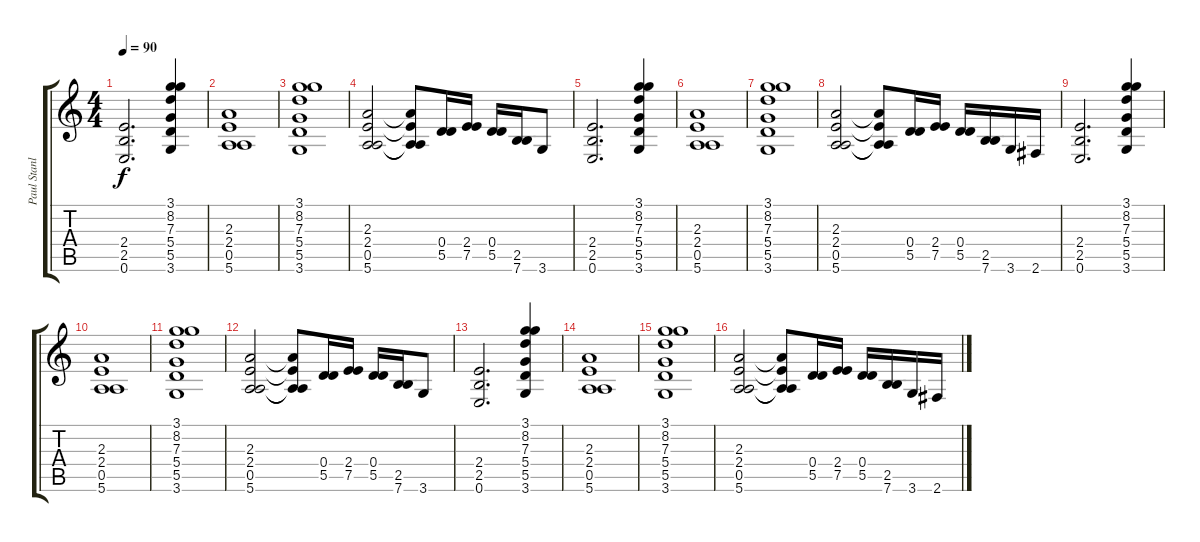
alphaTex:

\track ("Paul Stanley" "Paul Stanl") {instrument distortionguitar}
\staff {score tabs}
\tuning (E4 B3 G3 D3 A2 E2) {hide}
\ts (4 4)
\tempo 90
\clef g2
\ks c
(2.4 2.5 0.6).2{d dy f} (3.1 8.2 7.3 5.4 5.5 3.6).4 |
(2.3 2.4 0.5 5.6).1 |
(3.1 8.2 7.3 5.4 5.5 3.6).1 |
(2.3 2.4 0.5 5.6).2 (2.3{t} 2.4{t} 0.5{t} 5.6{t}).8 (0.4 5.5).16 (2.4 7.5).16 (0.4 5.5).16 (2.5 7.6).16 3.6.8 |
(2.4 2.5 0.6).2{d} (3.1 8.2 7.3 5.4 5.5 3.6).4 |
(2.3 2.4 0.5 5.6).1 |
(3.1 8.2 7.3 5.4 5.5 3.6).1 |
(2.3 2.4 0.5 5.6).2 (2.3{t} 2.4{t} 0.5{t} 5.6{t}).8 (0.4 5.5).16 (2.4 7.5).16 (0.4 5.5).16 (2.5 7.6).16 3.6.16 2.6.16 |
(2.4 2.5 0.6).2{d} (3.1 8.2 7.3 5.4 5.5 3.6).4 |
(2.3 2.4 0.5 5.6).1 |
(3.1 8.2 7.3 5.4 5.5 3.6).1 |
(2.3 2.4 0.5 5.6).2 (2.3{t} 2.4{t} 0.5{t} 5.6{t}).8 (0.4 5.5).16 (2.4 7.5).16 (0.4 5.5).16 (2.5 7.6).16 3.6.8 |
(2.4 2.5 0.6).2{d} (3.1 8.2 7.3 5.4 5.5 3.6).4 |
(2.3 2.4 0.5 5.6).1 |
(3.1 8.2 7.3 5.4 5.5 3.6).1 |
(2.3 2.4 0.5 5.6).2 (2.3{t} 2.4{t} 0.5{t} 5.6{t}).8 (0.4 5.5).16 (2.4 7.5).16 (0.4 5.5).16 (2.5 7.6).16 3.6.16 2.6.16
